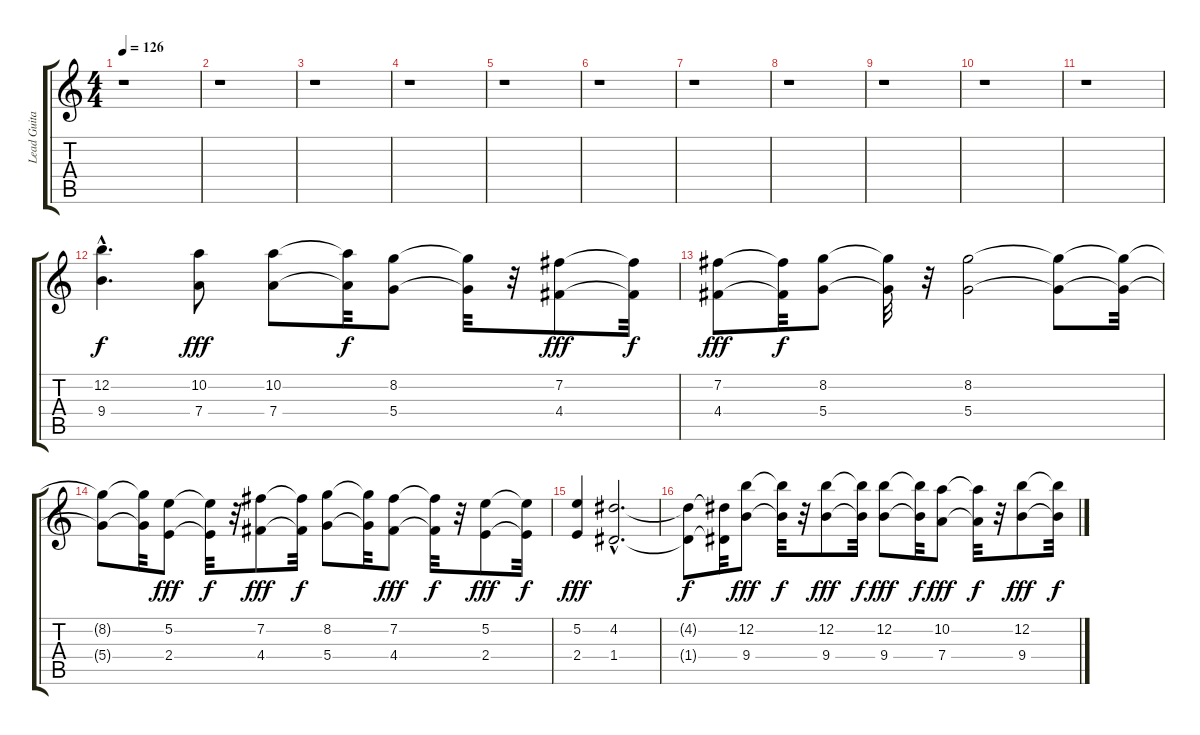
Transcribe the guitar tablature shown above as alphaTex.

\track ("Lead Guitar" "Lead Guita") {instrument distortionguitar}
\staff {score tabs}
\tuning (E4 B3 G3 D3 A2 E2) {hide}
\ts (4 4)
\tempo 126
\clef g2
\ks c
r.1{dy f} |
r.1 |
r.1 |
r.1 |
r.1 |
r.1 |
r.1 |
r.1 |
r.1 |
r.1 |
r.1 |
(12.2{hac} 9.4{hac}).4{d balance 8} (10.2 7.4).8{dy fff} (10.2 7.4).8 (10.2{t} 7.4{t}).32{dy f} (8.2 5.4).8 (8.2{t} 5.4{t}).32 r.32 (7.2 4.4).8{dy fff} (7.2{t} 4.4{t}).32{dy f} |
(7.2 4.4).8{dy fff} (7.2{t} 4.4{t}).32{dy f} (8.2 5.4).8 (8.2{t} 5.4{t}).32 r.32 (8.2 5.4).2 (8.2{t} 5.4{t}).8 (8.2{t} 5.4{t}).32 |
(8.2{t} 5.4{t}).8 (8.2{t} 5.4{t}).32 (5.2 2.4).8{dy fff} (5.2{t} 2.4{t}).32{dy f} r.32 (7.2 4.4).8{dy fff} (7.2{t} 4.4{t}).32{dy f} (8.2 5.4).8 (8.2{t} 5.4{t}).32 (7.2 4.4).8{dy fff} (7.2{t} 4.4{t}).32{dy f} r.32 (5.2 2.4).8{dy fff} (5.2{t} 2.4{t}).32{dy f} |
(5.2 2.4).4{dy fff} (4.2{hac} 1.4{hac}).2{d} |
(4.2{t} 1.4{t}).8{dy f} (4.2{t} 1.4{t}).32 (12.2 9.4).8{dy fff} (12.2{t} 9.4{t}).32{dy f} r.32 (12.2 9.4).8{dy fff} (12.2{t} 9.4{t}).32{dy f} (12.2 9.4).8{dy fff} (12.2{t} 9.4{t}).32{dy f} (10.2 7.4).8{dy fff} (10.2{t} 7.4{t}).32{dy f} r.32 (12.2 9.4).8{dy fff} (12.2{t} 9.4{t}).32{dy f}
